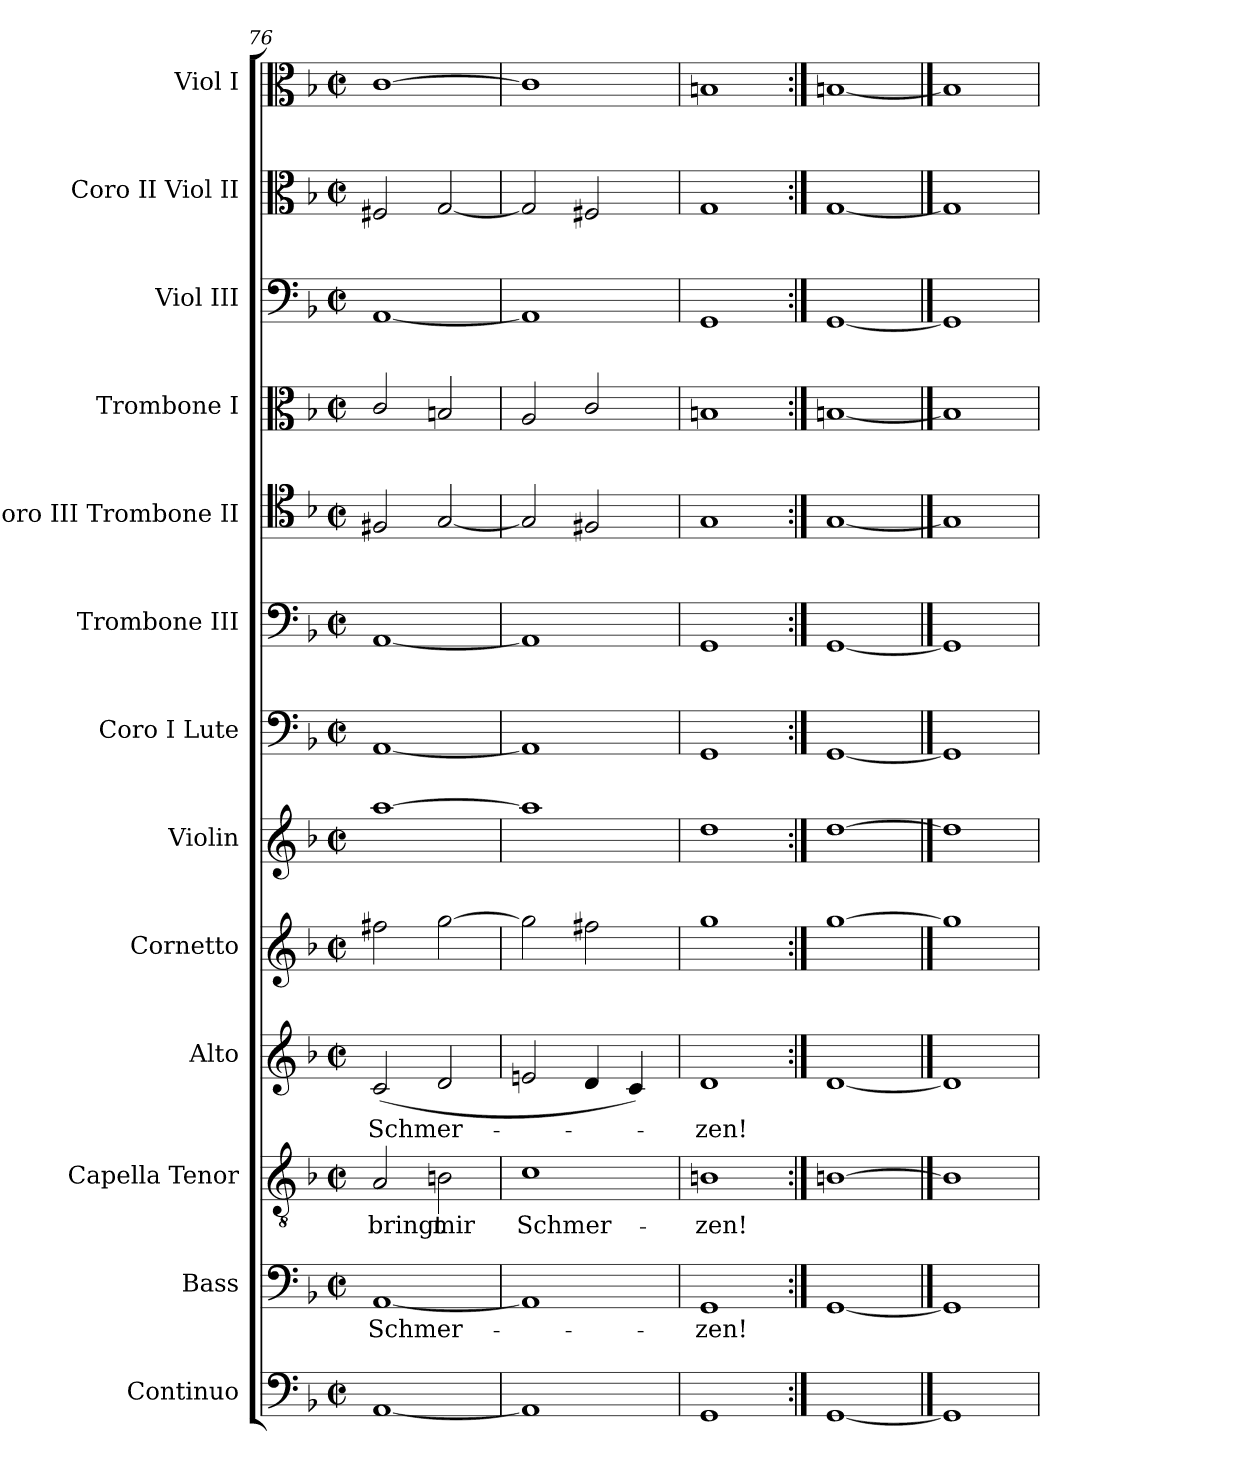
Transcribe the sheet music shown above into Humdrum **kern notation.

**kern	**kern	**text	**kern	**text	**kern	**text	**kern	**kern	**kern	**kern	**kern	**kern	**kern	**kern	**kern
*part13	*part12	*part12	*part11	*part11	*part10	*part10	*part9	*part8	*part7	*part6	*part5	*part4	*part3	*part2	*part1
*staff13	*staff12	*staff12	*staff11	*staff11	*staff10	*staff10	*staff9	*staff8	*staff7	*staff6	*staff5	*staff4	*staff3	*staff2	*staff1
*I"Continuo	*I"Bass	*	*I"Capella Tenor	*	*I"Alto	*	*I"Cornetto	*I"Violin	*I"Coro I Lute	*I"Trombone III	*I"Coro III Trombone II	*I"Trombone I	*I"Viol III	*I"Coro II Viol II	*I"Viol I
*	*I'B	*	*I'Cplla T	*	*I'A	*	*I'Cn	*I'Vn	*I'Coro I Lute	*I'Tb III	*I'Coro III Tb II	*I'Tb I	*I'Vl III	*I'Coro II Vl II	*I'Vl I
*clefF4	*clefF4	*	*clefGv2	*	*clefG2	*	*clefG2	*clefG2	*clefF4	*clefF4	*clefC4	*clefC3	*clefF4	*clefC3	*clefC3
*k[b-]	*k[b-]	*	*k[b-]	*	*k[b-]	*	*k[b-]	*k[b-]	*k[b-]	*k[b-]	*k[b-]	*k[b-]	*k[b-]	*k[b-]	*k[b-]
*F:	*F:	*	*F:	*	*F:	*	*F:	*F:	*F:	*F:	*F:	*F:	*F:	*F:	*F:
*M2/2	*M2/2	*	*M2/2	*	*M2/2	*	*M2/2	*M2/2	*M2/2	*M2/2	*M2/2	*M2/2	*M2/2	*M2/2	*M2/2
*met(c|)	*met(c|)	*	*met(c|)	*	*met(c|)	*	*met(c|)	*met(c|)	*met(c|)	*met(c|)	*met(c|)	*met(c|)	*met(c|)	*met(c|)	*met(c|)
=76	=76	=76	=76	=76	=76	=76	=76	=76	=76	=76	=76	=76	=76	=76	=76
!	!	!LO:LY:b	!	!LO:LY:b	!	!LO:LY:b	!	!	!	!	!	!	!	!	!
[1AA	[1AA	Schmer-	2A	bringt	(<2c	Schmer-	2ff#X	[1aa	[1AA	[1AA	2F#X	2c/	[1AA	2F#X	[1c
!	!	!	!	!LO:LY:b	!	!	!	!	!	!	!	!	!	!	!
.	.	.	2Bn	mir	2d	.	[2gg	.	.	.	[2G	2Bn	.	[2G	.
=77	=77	=77	=77	=77	=77	=77	=77	=77	=77	=77	=77	=77	=77	=77	=77
!	!	!	!	!LO:LY:b	!	!	!	!	!	!	!	!	!	!	!
1AA]	1AA]	.	1c	Schmer-	2en	.	2gg]	1aa]	1AA]	1AA]	2G]	2A	1AA]	2G]	1c]
.	.	.	.	.	4d	.	2ff#X	.	.	.	2F#X	2c/	.	2F#X	.
.	.	.	.	.	4c)	.	.	.	.	.	.	.	.	.	.
=78	=78	=78	=78	=78	=78	=78	=78	=78	=78	=78	=78	=78	=78	=78	=78
!	!	!LO:LY:b	!	!LO:LY:b	!	!LO:LY:b	!	!	!	!	!	!	!	!	!
1GG	1GG	zen!	1Bn	-zen!	1d	zen!	1gg	1dd	1GG	1GG	1G	1Bn	1GG	1G	1Bn
=79:|!	=79:|!	=79:|!	=79:|!	=79:|!	=79:|!	=79:|!	=79:|!	=79:|!	=79:|!	=79:|!	=79:|!	=79:|!	=79:|!	=79:|!	=79:|!
[1GG	[1GG	.	[1Bn	.	[1d	.	[1gg	[1dd	[1GG	[1GG	[1G	[1Bn	[1GG	[1G	[1Bn
==80	==80	==80	==80	==80	==80	==80	==80	==80	==80	==80	==80	==80	==80	==80	==80
1GG]	1GG]	.	1B]	.	1d]	.	1gg]	1dd]	1GG]	1GG]	1G]	1B]	1GG]	1G]	1B]
=	=	=	=	=	=	=	=	=	=	=	=	=	=	=	=
*-	*-	*-	*-	*-	*-	*-	*-	*-	*-	*-	*-	*-	*-	*-	*-
